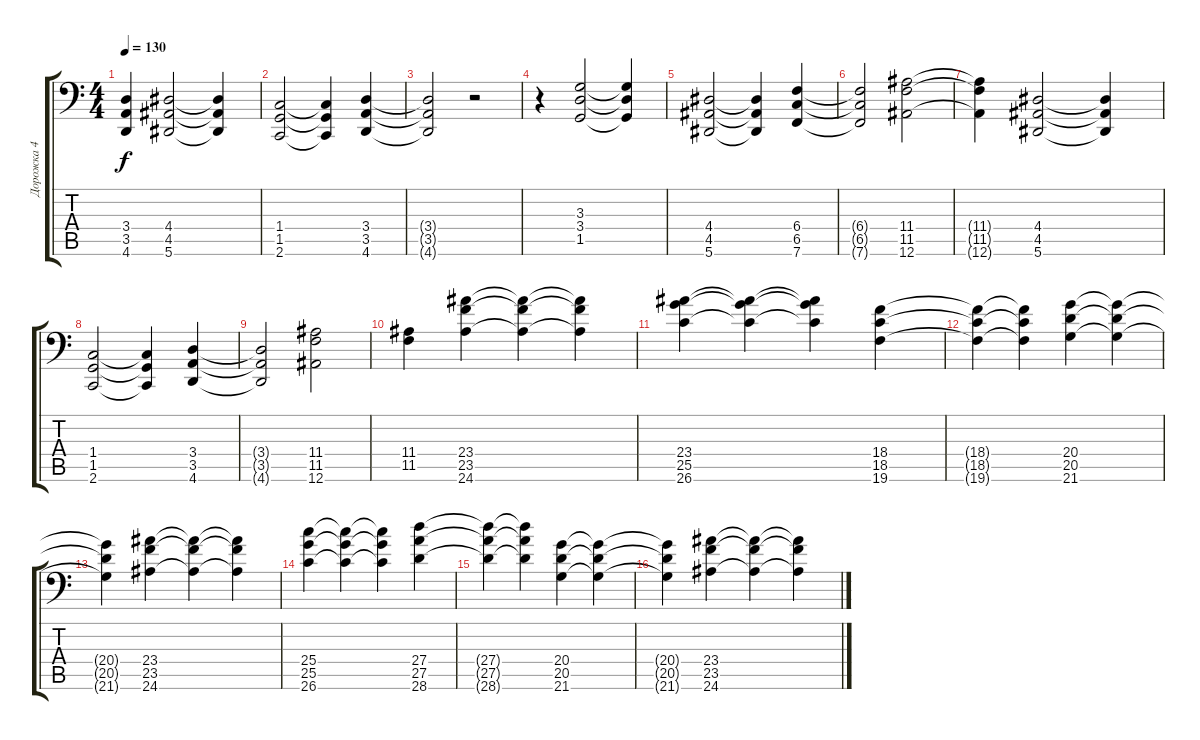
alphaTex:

\track ("Дорожка 4" "Дорожка 4") {instrument synthstrings2}
\staff {score tabs}
\tuning (Db4 Ab3 E3 B2 Gb2 Bb1) {hide}
\ts (4 4)
\tempo 130
\clef f4
\ks c
(3.4{t} 3.5{t} 4.6{t}).4{dy f} (4.4 4.5 5.6).2 (4.4{t} 4.5{t} 5.6{t}).4 |
(1.4 1.5 2.6).2 (1.4{t} 1.5{t} 2.6{t}).4 (3.4 3.5 4.6).4 |
(3.4{t} 3.5{t} 4.6{t}).2 r.2 |
r.4 (3.3 3.4 1.5).2 (3.3{t} 3.4{t} 1.5{t}).4 |
(4.4 4.5 5.6).2 (4.4{t} 4.5{t} 5.6{t}).4 (6.4 6.5 7.6).4 |
(6.4{t} 6.5{t} 7.6{t}).2 (11.4 11.5 12.6).2 |
(11.4{t} 11.5{t} 12.6{t}).4 (4.4 4.5 5.6).2 (4.4{t} 4.5{t} 5.6{t}).4 |
(1.4 1.5 2.6).2 (1.4{t} 1.5{t} 2.6{t}).4 (3.4 3.5 4.6).4 |
(3.4{t} 3.5{t} 4.6{t}).2 (11.4 11.5 12.6).2 |
(11.4 11.5).4 (23.4 23.5 24.6).4 (23.4{t} 23.5{t} 24.6{t}).4 (23.4{t} 23.5{t} 24.6{t}).4 |
(23.4 25.5 26.6).4 (23.4{t} 25.5{t} 26.6{t}).4 (23.4{t} 25.5{t} 26.6{t}).4 (18.4 18.5 19.6).4 |
(18.4{t} 18.5{t} 19.6{t}).4 (18.4{t} 18.5{t} 19.6{t}).4 (20.4 20.5 21.6).4 (20.4{t} 20.5{t} 21.6{t}).4 |
(20.4{t} 20.5{t} 21.6{t}).4 (23.4 23.5 24.6).4 (23.4{t} 23.5{t} 24.6{t}).4 (23.4{t} 23.5{t} 24.6{t}).4 |
(25.4 25.5 26.6).4 (25.4{t} 25.5{t} 26.6{t}).4 (25.4{t} 25.5{t} 26.6{t}).4 (27.4 27.5 28.6).4 |
(27.4{t} 27.5{t} 28.6{t}).4 (27.4{t} 27.5{t} 28.6{t}).4 (20.4 20.5 21.6).4 (20.4{t} 20.5{t} 21.6{t}).4 |
(20.4{t} 20.5{t} 21.6{t}).4 (23.4 23.5 24.6).4 (23.4{t} 23.5{t} 24.6{t}).4 (23.4{t} 23.5{t} 24.6{t}).4
